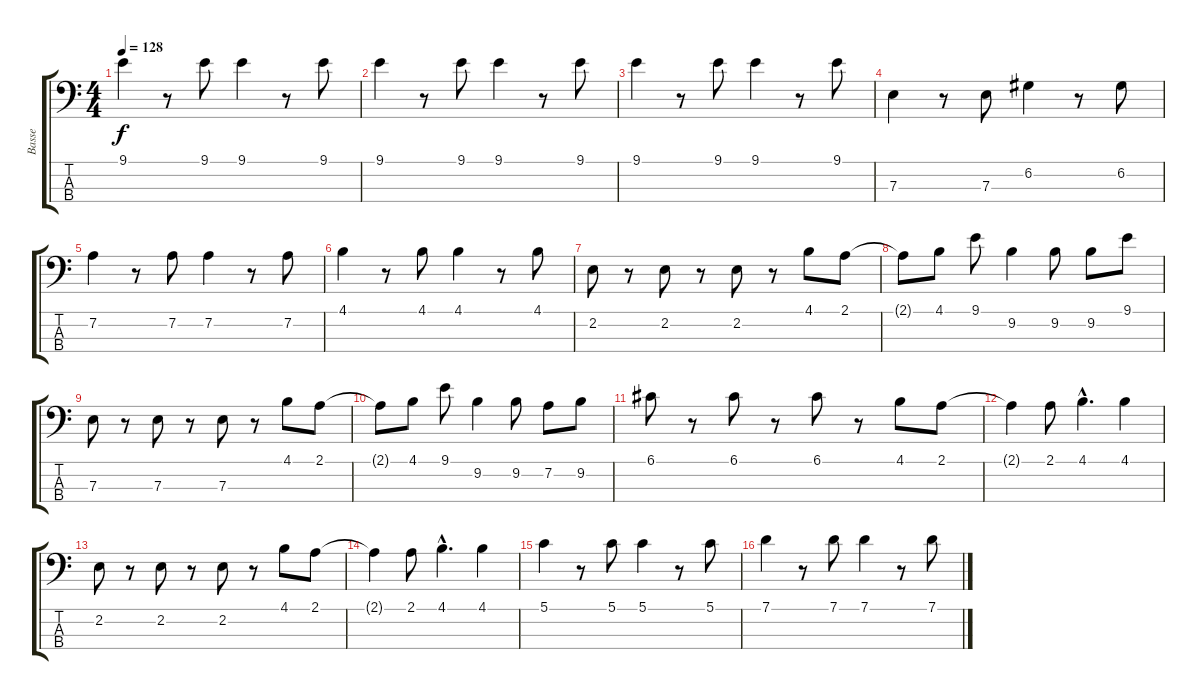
\track ("Basse" "Basse") {instrument electricbasspick}
\staff {score tabs}
\tuning (G2 D2 A1 E1) {hide}
\ts (4 4)
\tempo 128
\clef f4
\ks c
9.1.4{dy f} r.8 9.1.8 9.1.4 r.8 9.1.8 |
9.1.4 r.8 9.1.8 9.1.4 r.8 9.1.8 |
9.1.4 r.8 9.1.8 9.1.4 r.8 9.1.8 |
7.3.4 r.8 7.3.8 6.2.4 r.8 6.2.8 |
7.2.4 r.8 7.2.8 7.2.4 r.8 7.2.8 |
4.1.4 r.8 4.1.8 4.1.4 r.8 4.1.8 |
2.2.8 r.8 2.2.8 r.8 2.2.8 r.8 4.1.8 2.1.8 |
2.1{t}.8 4.1.8 9.1.8 9.2.4 9.2.8 9.2.8 9.1.8 |
7.3.8 r.8 7.3.8 r.8 7.3.8 r.8 4.1.8 2.1.8 |
2.1{t}.8 4.1.8 9.1.8 9.2.4 9.2.8 7.2.8 9.2.8 |
6.1.8 r.8 6.1.8 r.8 6.1.8 r.8 4.1.8 2.1.8 |
2.1{t}.4 2.1.8 4.1{hac}.4{d} 4.1.4 |
2.2.8 r.8 2.2.8 r.8 2.2.8 r.8 4.1.8 2.1.8 |
2.1{t}.4 2.1.8 4.1{hac}.4{d} 4.1.4 |
5.1.4 r.8 5.1.8 5.1.4 r.8 5.1.8 |
7.1.4 r.8 7.1.8 7.1.4 r.8 7.1.8
